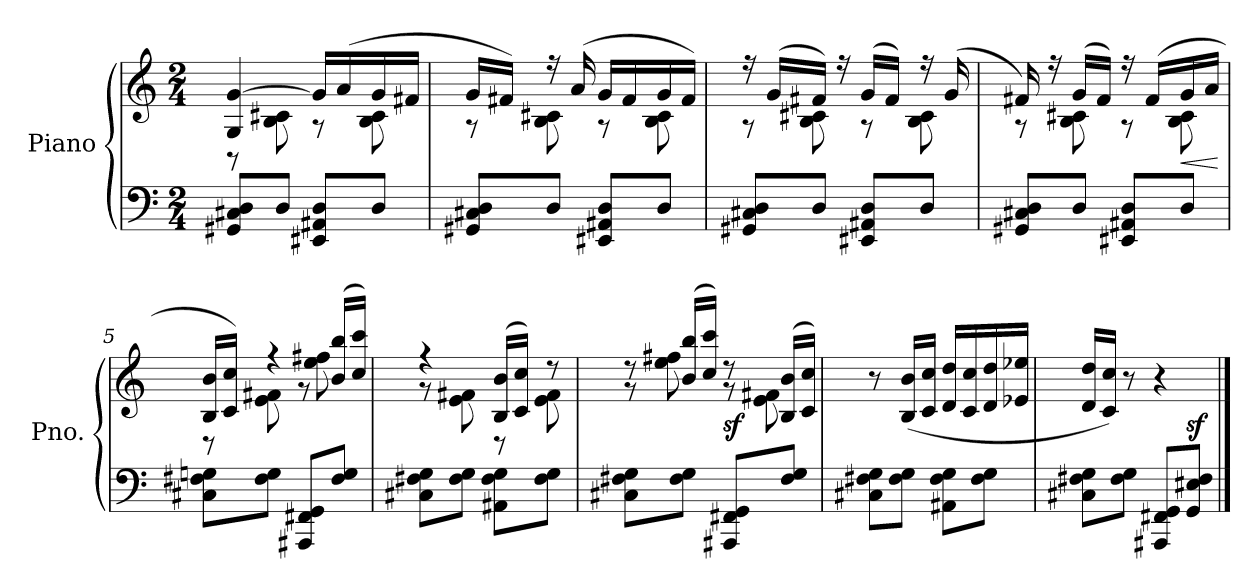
**kern	**kern	**dynam
*part1	*part1	*part1
*staff2	*staff1	*staff1/2
*I"Piano	*	*
*I'Pno.	*	*
*clefF4	*clefG2	*
*k[]	*k[]	*
*C:	*C:	*
*M2/4	*M2/4	*
=1	=1	=1
*	*^	*
8GG#X 8C#X 8DL	4G [4g	8r	.
8DJ	.	8B 8c#X	.
8EE#X 8AA#X 8DL	16gLL]	8r	.
.	(16a	.	.
8DJ	16g	8B 8c#	.
.	16f#XJJ	.	.
=2	=2	=2	=2
8GG#X 8C#X 8DL	16gLL	8r	.
.	16f#XJJ)	.	.
8DJ	16r	8B 8c#X	.
.	(16a	.	.
8EE#X 8AA#X 8DL	16gLL	8r	.
.	16f#	.	.
8DJ	16g	8B 8c#	.
.	16f#JJ)	.	.
=3	=3	=3	=3
8GG#X 8C#X 8DL	16r	8r	.
.	(16gLL	.	.
8DJ	16f#XJJ)	8B 8c#X	.
.	16r	.	.
8EE#X 8AA#X 8DL	(16gLL	8r	.
.	16f#JJ)	.	.
8DJ	16r	8B 8c#	.
.	(16g	.	.
=4	=4	=4	=4
8GG#X 8C#X 8DL	16f#X)	8r	.
.	16r	.	.
8DJ	(16gLL	8B 8c#X	.
.	16f#JJ)	.	.
8EE#X 8AA#X 8DL	16r	8r	.
.	(16f#LL	.	.
8DJ	16g	8B 8c#	<
.	16aJJ	.	.
*	*v	*v	*
.	.	[
=5	=5	=5
*	*^	*
8C#X 8F#X 8GnL	16B 16bLL	8r	.
.	16c 16ccJJ)	.	.
8F# 8GJ	4r	8e 8f#X	.
8AAA#X 8FF#X 8GGL	.	8r	.
8F# 8GJ	(16b 16bbLL	8ee 8ff#X	.
.	16cc 16cccJJ)	.	.
=6	=6	=6	=6
8C#X 8F#X 8GL	4r	8r	.
8F# 8GJ	.	8e 8f#X	.
8AA#X 8F# 8GL	(16B 16bLL	8r	.
.	16c 16ccJJ)	.	.
8F# 8GJ	8r	8e 8f#	.
=7	=7	=7	=7
8C#X 8F#X 8GL	8r	8r	.
8F# 8GJ	(16b 16bbLL	8ee 8ff#X	.
.	16cc 16cccJJ)	.	.
8AAA#X 8FF#X 8GGL	8r	8r	sf
8F# 8GJ	(16B 16bLL	8e 8f#X	.
.	16c 16ccJJ)	.	.
*	*v	*v	*
=8	=8	=8
8C#X 8F#X 8GL	8r	.
8F# 8GJ	(16B 16bLL	.
.	16c 16ccJJ	.
8AA#X 8F# 8GL	16d 16ddLL	.
.	16c 16cc	.
8F# 8GJ	16d 16dd	.
.	16e-X 16ee-XJJ	.
=9	=9	=9
*	*^	*
8C#X 8F#X 8GL	16d 16ddLL	4.ryy	.
.	16c 16ccJJ)	.	.
8F# 8GJ	8r	.	.
8AAA#X 8FF#X 8GGL	4r	.	.
8GG 8E#X 8F#J	.	8ryy	sf
*	*v	*v	*
==	==	==
*-	*-	*-
